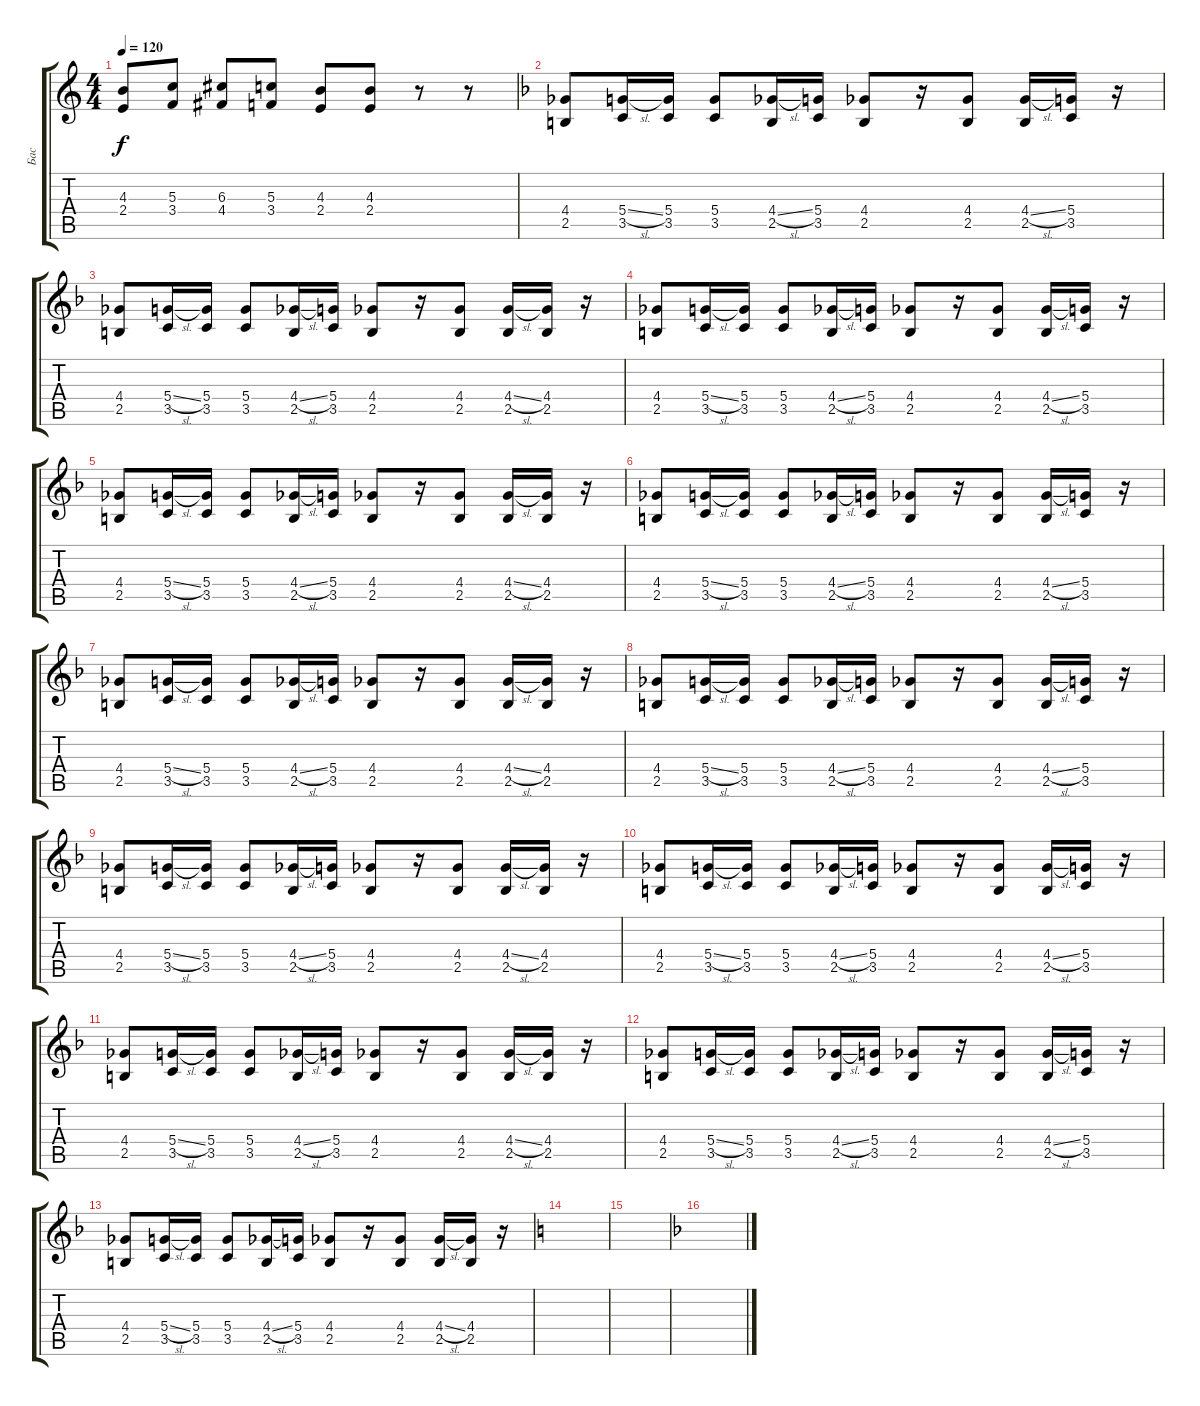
\track ("Бас" "Бас") {instrument electricbassfinger}
\staff {score tabs}
\tuning (E4 B3 G3 D3 A2 E2) {hide}
\ts (4 4)
\tempo 120
\clef g2
\ks c
(4.3 2.4).8{dy f} (5.3 3.4).8 (6.3 4.4).8 (5.3 3.4).8 (4.3 2.4).8 (4.3 2.4).8 r.8 r.8 |
\ks dminor
(4.4 2.5).8 (5.4{sl} 3.5).16 (5.4 3.5).16 (5.4 3.5).8 (4.4{sl} 2.5).16 (5.4 3.5).16 (4.4 2.5).8 r.16 (4.4 2.5).8 (4.4{sl} 2.5).16 (5.4 3.5).16 r.16 |
(4.4 2.5).8 (5.4{sl} 3.5).16 (5.4 3.5).16 (5.4 3.5).8 (4.4{sl} 2.5).16 (5.4 3.5).16 (4.4 2.5).8 r.16 (4.4 2.5).8 (4.4{sl} 2.5).16 (4.4 2.5).16 r.16 |
(4.4 2.5).8 (5.4{sl} 3.5).16 (5.4 3.5).16 (5.4 3.5).8 (4.4{sl} 2.5).16 (5.4 3.5).16 (4.4 2.5).8 r.16 (4.4 2.5).8 (4.4{sl} 2.5).16 (5.4 3.5).16 r.16 |
(4.4 2.5).8 (5.4{sl} 3.5).16 (5.4 3.5).16 (5.4 3.5).8 (4.4{sl} 2.5).16 (5.4 3.5).16 (4.4 2.5).8 r.16 (4.4 2.5).8 (4.4{sl} 2.5).16 (4.4 2.5).16 r.16 |
(4.4 2.5).8 (5.4{sl} 3.5).16 (5.4 3.5).16 (5.4 3.5).8 (4.4{sl} 2.5).16 (5.4 3.5).16 (4.4 2.5).8 r.16 (4.4 2.5).8 (4.4{sl} 2.5).16 (5.4 3.5).16 r.16 |
(4.4 2.5).8 (5.4{sl} 3.5).16 (5.4 3.5).16 (5.4 3.5).8 (4.4{sl} 2.5).16 (5.4 3.5).16 (4.4 2.5).8 r.16 (4.4 2.5).8 (4.4{sl} 2.5).16 (4.4 2.5).16 r.16 |
(4.4 2.5).8 (5.4{sl} 3.5).16 (5.4 3.5).16 (5.4 3.5).8 (4.4{sl} 2.5).16 (5.4 3.5).16 (4.4 2.5).8 r.16 (4.4 2.5).8 (4.4{sl} 2.5).16 (5.4 3.5).16 r.16 |
(4.4 2.5).8 (5.4{sl} 3.5).16 (5.4 3.5).16 (5.4 3.5).8 (4.4{sl} 2.5).16 (5.4 3.5).16 (4.4 2.5).8 r.16 (4.4 2.5).8 (4.4{sl} 2.5).16 (4.4 2.5).16 r.16 |
(4.4 2.5).8 (5.4{sl} 3.5).16 (5.4 3.5).16 (5.4 3.5).8 (4.4{sl} 2.5).16 (5.4 3.5).16 (4.4 2.5).8 r.16 (4.4 2.5).8 (4.4{sl} 2.5).16 (5.4 3.5).16 r.16 |
(4.4 2.5).8 (5.4{sl} 3.5).16 (5.4 3.5).16 (5.4 3.5).8 (4.4{sl} 2.5).16 (5.4 3.5).16 (4.4 2.5).8 r.16 (4.4 2.5).8 (4.4{sl} 2.5).16 (4.4 2.5).16 r.16 |
(4.4 2.5).8 (5.4{sl} 3.5).16 (5.4 3.5).16 (5.4 3.5).8 (4.4{sl} 2.5).16 (5.4 3.5).16 (4.4 2.5).8 r.16 (4.4 2.5).8 (4.4{sl} 2.5).16 (5.4 3.5).16 r.16 |
(4.4 2.5).8 (5.4{sl} 3.5).16 (5.4 3.5).16 (5.4 3.5).8 (4.4{sl} 2.5).16 (5.4 3.5).16 (4.4 2.5).8 r.16 (4.4 2.5).8 (4.4{sl} 2.5).16 (4.4 2.5).16 r.16 |
\ks c
|
|
\ks dminor
